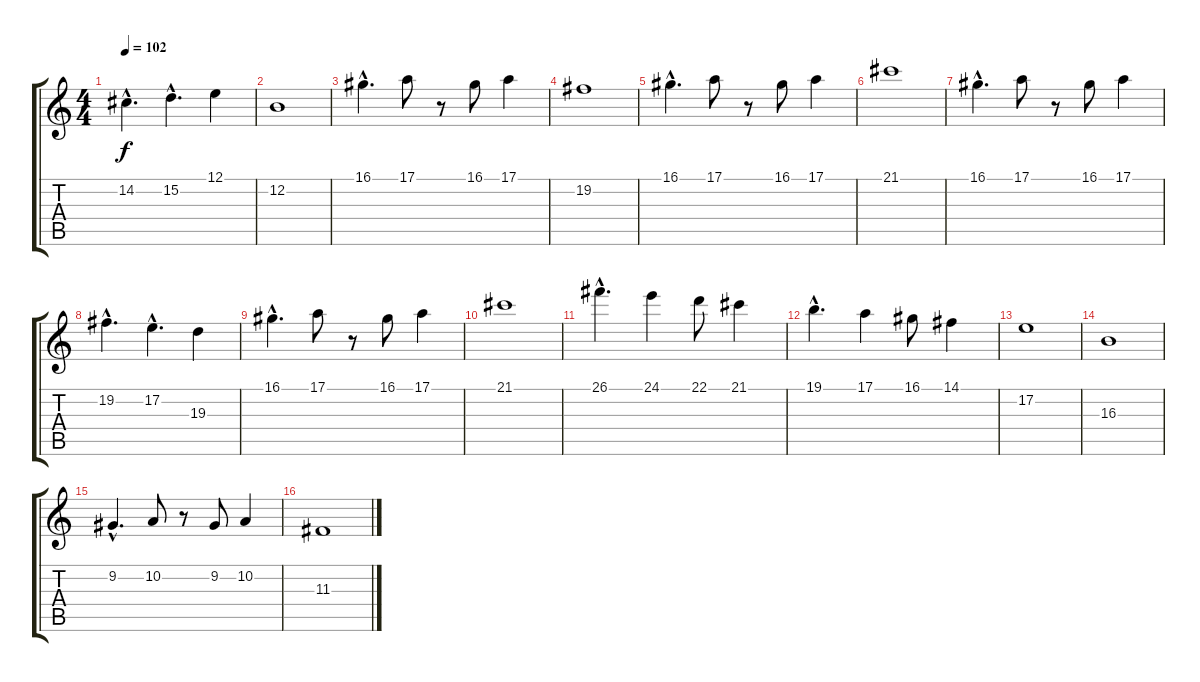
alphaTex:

\track "" {instrument flute}
\staff {score tabs}
\tuning (E4 B3 G3 D3 A2 E2) {hide}
\ts (4 4)
\tempo 102
\clef g2
\ks c
14.2{hac}.4{d dy f} 15.2{hac}.4{d} 12.1.4 |
12.2.1 |
16.1{hac}.4{d} 17.1.8 r.8 16.1.8 17.1.4 |
19.2.1 |
16.1{hac}.4{d} 17.1.8 r.8 16.1.8 17.1.4 |
21.1.1 |
16.1{hac}.4{d} 17.1.8 r.8 16.1.8 17.1.4 |
19.2{hac}.4{d} 17.2{hac}.4{d} 19.3.4 |
16.1{hac}.4{d} 17.1.8 r.8 16.1.8 17.1.4 |
21.1.1 |
26.1{hac}.4{d} 24.1.4 22.1.8 21.1.4 |
19.1{hac}.4{d} 17.1.4 16.1.8 14.1.4 |
17.2.1 |
16.3.1 |
9.2{hac}.4{d} 10.2.8 r.8 9.2.8 10.2.4 |
11.3.1
